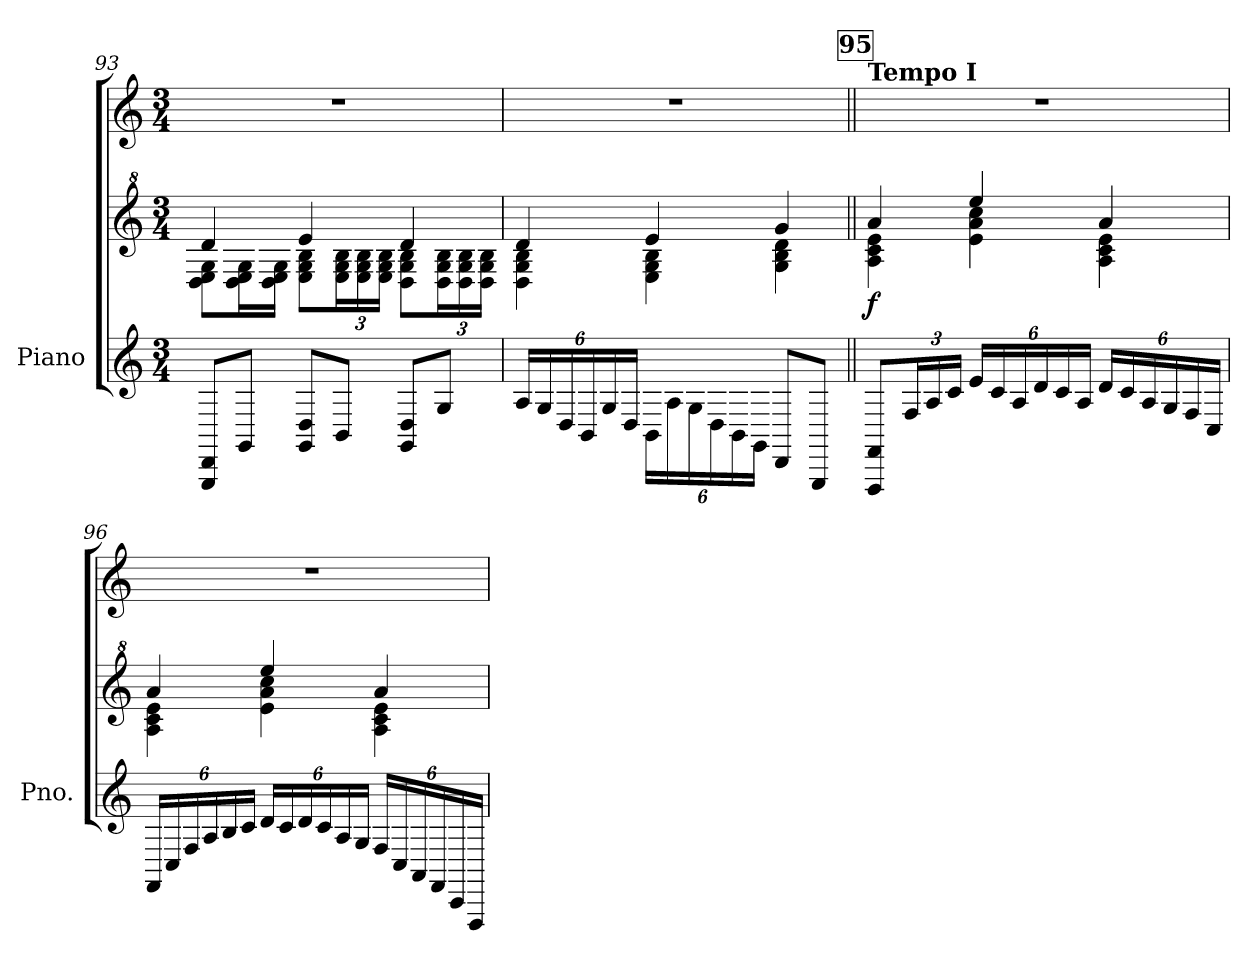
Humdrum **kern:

**kern	**kern	**kern	**dynam
*part1	*part1	*part1	*part1
*staff3	*staff2	*staff1	*staff1/2/3
*I"Piano	*	*	*
*I'Pno.	*	*	*
!!LO:LB:g=z
*clefG2	*clefG^2	*clefG2	*
*k[]	*k[]	*k[]	*
*M3/4	*M3/4	*M3/4	*
=93	=93	=93	=93
*	*^	*	*
8GGG/ 8DD/L	4dd/	8d\ 8e\ 8g\L	2.r	.
8GG/J	.	16d\ 16e\ 16g\L	.	.
.	.	16d\ 16e\ 16g\JJ	.	.
8GG/ 8D/L	4ee/	8e\ 8g\ 8b\L	.	.
*	*	*Xbrackettup	*	*
8BB/J	.	24e\ 24g\ 24b\L	.	.
.	.	24e\ 24g\ 24b\	.	.
.	.	24e\ 24g\ 24b\JJ	.	.
8GG/ 8D/L	4dd/	8d\ 8g\ 8b\L	.	.
8G/J	.	24d\ 24g\ 24b\L	.	.
.	.	24d\ 24g\ 24b\	.	.
.	.	24d\ 24g\ 24b\JJ	.	.
=94	=94	=94	=94	=94
*Xbrackettup	*	*	*	*
*	*	*	*MM80	*
24A/LL	4d\ 4g\ 4b\	4dd/	2.r	.
24G/	.	.	.	.
24D/	.	.	.	.
24BB/	.	.	.	.
24G/	.	.	.	.
24D/JJ	.	.	.	.
24BB\LL	4e\ 4g\ 4b\	4ee/	.	.
24A\	.	.	.	.
24G\	.	.	.	.
24D\	.	.	.	.
24BB\	.	.	.	.
24GG\JJ	.	.	.	.
8DD/L	4g\ 4b\ 4dd\	4gg/	.	.
8GGG/J	.	.	.	.
!!LO:REH:place=s1:a:B:fs=14:t=95
=95||	=95||	=95||	=95||	=95||
!	!	!	!LO:TX:a:B:t=Tempo I	!
!	!	!	!	!LO:DY:b=2
8FFF/ 8FF/L	4a\ 4cc\ 4ee\	4aa/	2.r	f
24F/L	.	.	.	.
24A/	.	.	.	.
24c/JJ	.	.	.	.
24e/LL	4ee\ 4aa\ 4ccc\	4eee/	.	.
24c/	.	.	.	.
24A/	.	.	.	.
24d/	.	.	.	.
24c/	.	.	.	.
24A/JJ	.	.	.	.
24d/LL	4a\ 4cc\ 4ee\	4aa/	.	.
24c/	.	.	.	.
24A/	.	.	.	.
24G/	.	.	.	.
24F/	.	.	.	.
24C/JJ	.	.	.	.
!!LO:LB:g=z
=96	=96	=96	=96	=96
24FF/LL	4a\ 4cc\ 4ee\	4aa/	2.r	.
24C/	.	.	.	.
24F/	.	.	.	.
24A/	.	.	.	.
24B/	.	.	.	.
24c/JJ	.	.	.	.
24d/LL	4ee\ 4aa\ 4ccc\	4eee/	.	.
24c/	.	.	.	.
24d/	.	.	.	.
24c/	.	.	.	.
24A/	.	.	.	.
24G/JJ	.	.	.	.
24F/LL	4a\ 4cc\ 4ee\	4aa/	.	.
24C/	.	.	.	.
24AA/	.	.	.	.
24FF/	.	.	.	.
24CC/	.	.	.	.
24FFF/JJ	.	.	.	.
*	*v	*v	*	*
=	=	=	=
*-	*-	*-	*-
